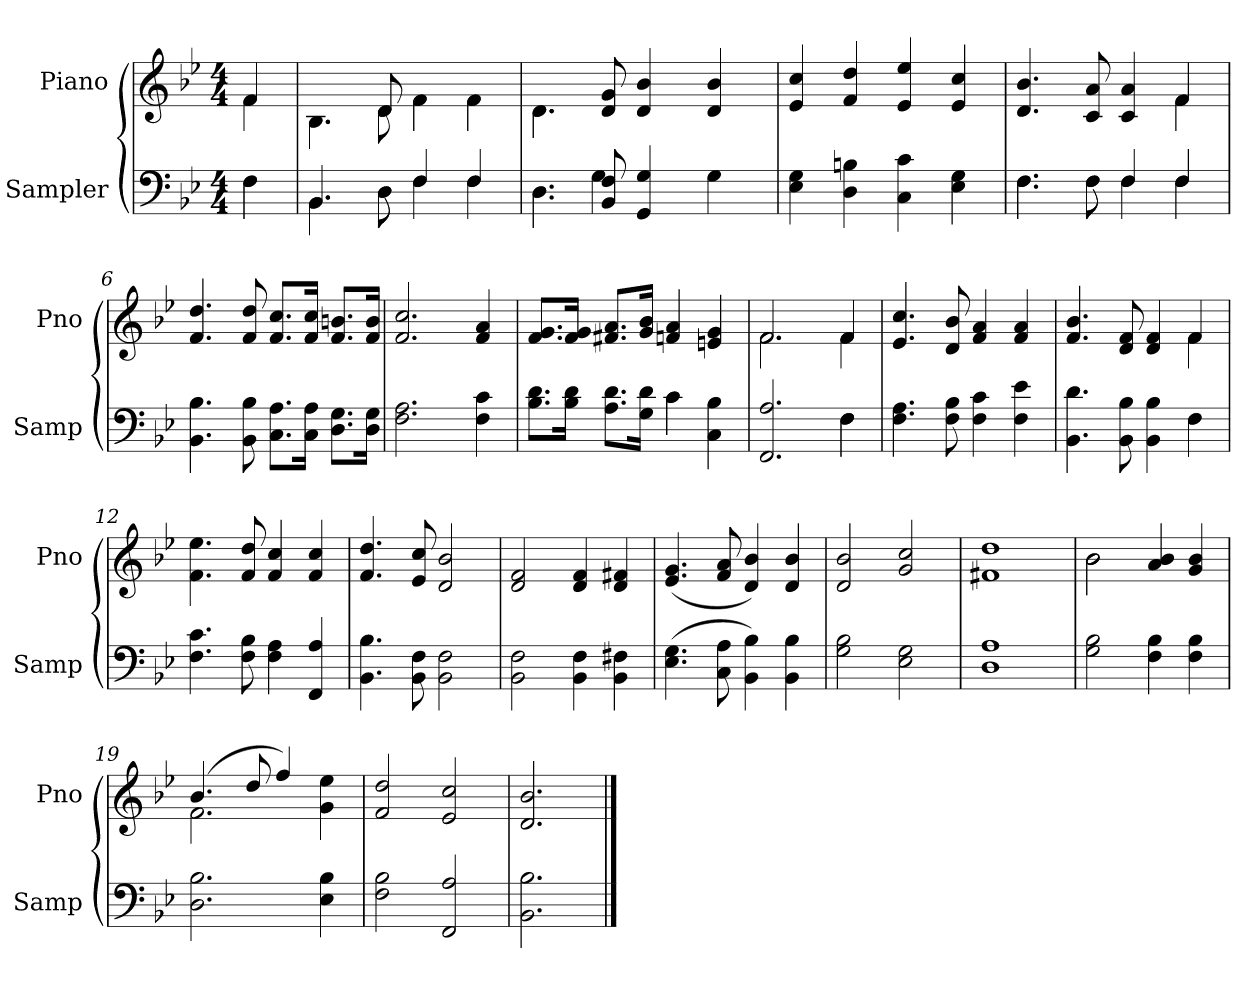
**kern	**kern
*part2	*part1
*staff2	*staff1
*I"Sampler	*I"Piano
*I'Samp	*I'Pno
*clefF4	*clefG2
*k[b-e-]	*k[b-e-]
*B-:	*B-:
*M4/4	*M4/4
=1	=1
*^	*^
4F\	4F	4f/	4f
=2	=2	=2	=2
4.BB-/	4.BB-	4.B-\	4.B-
8D\	8D	8d/	8d
4F/	4F	4f\	4f
4F/	4F	4f\	4f
=3	=3	=3	=3
4.D\	4.D	4.d\	4.d
8BB- 8F	4G	8d 8g	2ryy
4GG 4G	.	4d 4b-	.
.	4.ryy	.	.
4G\	.	4d 4b-	.
.	.	.	8ryy
*v	*v	*	*
*	*v	*v
=4	=4
4E- 4G	4e- 4cc
4D 4Bn	4f 4dd
4C 4c	4e- 4ee-
4E- 4G	4e- 4cc
=5	=5
*^	*^
4.F\	4.F	4.d 4.b-	2.ryy
8F\	8F	8c 8a	.
4F/	4F	4c 4a	.
4F/	4F	4f/	4f
*v	*v	*	*
*	*v	*v
=6	=6
4.BB- 4.B-	4.f 4.dd
8BB- 8B-	8f 8dd
8.C\ 8.A\L	8.f/ 8.cc/L
16C\ 16A\Jk	16f/ 16cc/Jk
8.D\ 8.G\L	8.f/ 8.bn/L
16D\ 16G\Jk	16f/ 16b/Jk
=7	=7
2.F 2.A	2.f 2.cc
4F 4c	4f 4a
=8	=8
*^	*
8.B-\ 8.d\L	2ryy	8.f/ 8.g/L
16B-\ 16d\Jk	.	16f/ 16g/Jk
8.A\ 8.d\L	.	8.f#X/ 8.a/L
16G\ 16d\Jk	.	16g/ 16b-/Jk
4c\	4c	4fn 4a
4C 4B-	4ryy	4en 4g
=9	=9	=9
*	*	*^
2.FF 2.A	2.ryy	2.f/	2.f
4F\	4F	4f/	4f
*v	*v	*	*
*	*v	*v
=10	=10
4.F 4.A	4.e- 4.cc
8F 8B-	8d 8b-
4F 4c	4f 4a
4F 4e-	4f 4a
=11	=11
*^	*^
4.BB- 4.d	2.ryy	4.f 4.b-	2.ryy
8BB- 8B-	.	8d 8f	.
4BB- 4B-	.	4d 4f	.
4F\	4F	4f/	4f
*v	*v	*	*
*	*v	*v
=12	=12
4.F 4.c	4.f 4.ee-
8F 8B-	8f 8dd
4F 4A	4f 4cc
4FF 4A	4f 4cc
=13	=13
4.BB- 4.B-	4.f 4.dd
8BB- 8F	8e- 8cc
2BB- 2F	2d 2b-
=14	=14
2BB- 2F	2d 2f
4BB- 4F	4d 4f
4BB- 4F#X	4d 4f#X
=15	=15
(4.E- 4.G	(4.e- 4.g
8C 8A	8f 8a
4BB- 4B-)	4d 4b-)
4BB- 4B-	4d 4b-
=16	=16
2G 2B-	2d 2b-
2E- 2G	2g 2cc
=17	=17
1D 1A	1f#X 1dd
=18	=18
*	*^
2G 2B-	2b-\	2b-
4F 4B-	4a 4b-	2ryy
4F 4B-	4g 4b-	.
=19	=19	=19
2.D 2.B-	(4.b-/	2.f
.	8dd/	.
.	4ff/)	.
4E- 4B-	4g 4ee-	4ryy
*	*v	*v
=20	=20
2F 2B-	2f 2dd
2FF 2A	2e- 2cc
=21	=21
2.BB- 2.B-	2.d 2.b-
==	==
*-	*-
